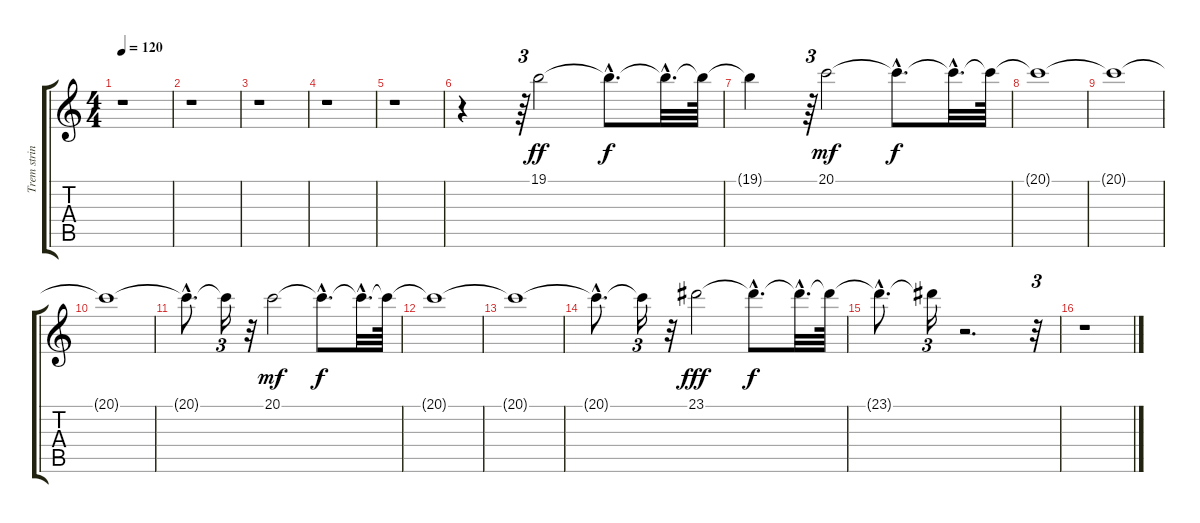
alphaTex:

\track ("Trem strin" "Trem strin") {instrument tremolostrings}
\staff {score tabs}
\tuning (E4 B3 G3 D3 A2 E2) {hide}
\ts (4 4)
\tempo 120
\clef g2
\ks c
r.1{dy f} |
r.1 |
r.1 |
r.1 |
r.1 |
r.4 r.64{tu (3 2)} 19.1.2{dy ff volume 8 instrument stringensemble1} 19.1{hac t}.8{d dy f} 19.1{hac t}.32{d} 19.1{t}.64 |
19.1{t}.4 r.64{tu (3 2)} 20.1.2{dy mf volume 16} 20.1{hac t}.8{d dy f} 20.1{hac t}.32{d} 20.1{t}.64 |
20.1{t}.1 |
20.1{t}.1 |
20.1{t}.1 |
20.1{hac t}.8{d} 20.1{t}.16{tu (3 2)} r.32 20.1.2{dy mf} 20.1{hac t}.8{d dy f} 20.1{hac t}.32{d} 20.1{t}.64 |
20.1{t}.1 |
20.1{t}.1 |
20.1{hac t}.8{d} 20.1{t}.16{tu (3 2)} r.32 23.1.2{dy fff volume 8} 23.1{hac t}.8{d dy f} 23.1{hac t}.32{d} 23.1{t}.64 |
23.1{hac t}.8{d} 23.1{t}.16{tu (3 2)} r.2{d} r.32{tu (3 2)} |
r.1
